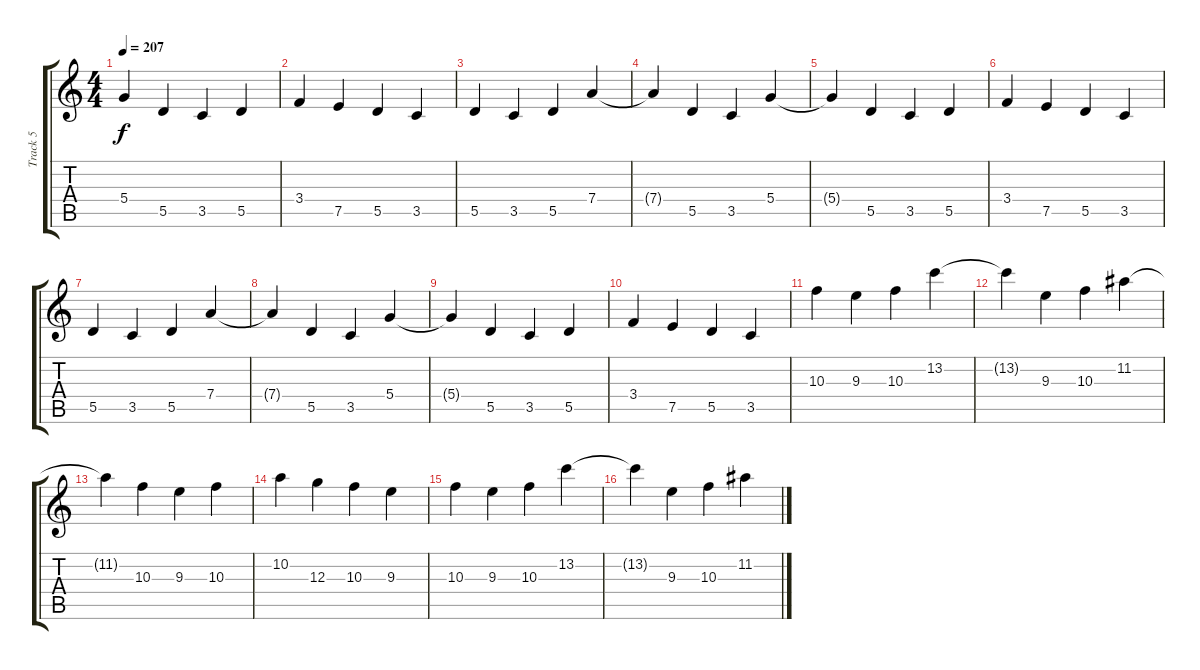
\track ("Track 5" "Track 5") {instrument overdrivenguitar}
\staff {score tabs}
\tuning (E4 B3 G3 D3 A2 D2) {hide}
\ts (4 4)
\tempo 207
\clef g2
\ks c
5.4{t}.4{dy f} 5.5.4 3.5.4 5.5.4 |
3.4.4 7.5.4 5.5.4 3.5.4 |
5.5.4 3.5.4 5.5.4 7.4.4 |
7.4{t}.4 5.5.4 3.5.4 5.4.4 |
5.4{t}.4 5.5.4 3.5.4 5.5.4 |
3.4.4 7.5.4 5.5.4 3.5.4 |
5.5.4 3.5.4 5.5.4 7.4.4 |
7.4{t}.4 5.5.4 3.5.4 5.4.4 |
5.4{t}.4 5.5.4 3.5.4 5.5.4 |
3.4.4 7.5.4 5.5.4 3.5.4 |
10.3.4{volume 16} 9.3.4 10.3.4 13.2.4 |
13.2{t}.4 9.3.4 10.3.4 11.2.4 |
11.2{t}.4 10.3.4 9.3.4 10.3.4 |
10.2.4 12.3.4 10.3.4 9.3.4 |
10.3.4{volume 16} 9.3.4 10.3.4 13.2.4 |
13.2{t}.4 9.3.4 10.3.4 11.2.4
